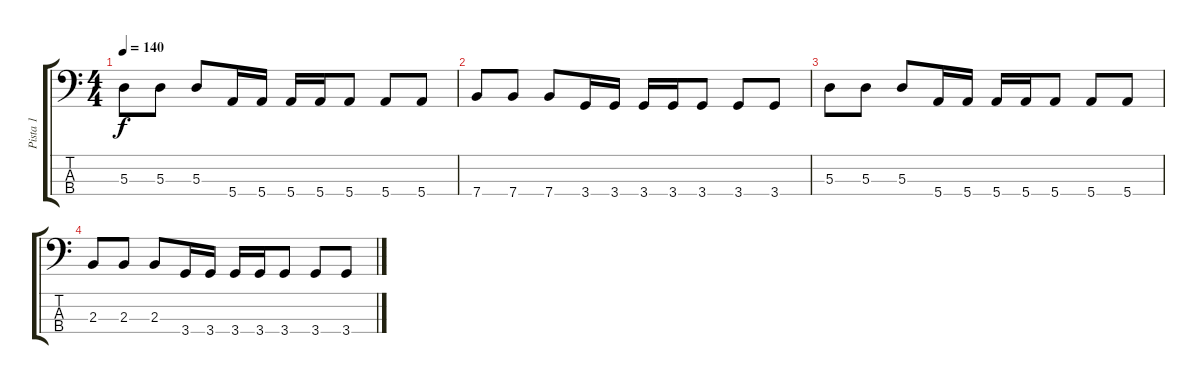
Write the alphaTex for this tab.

\track ("Pista 1" "Pista 1") {instrument electricbasspick}
\staff {score tabs}
\tuning (G2 D2 A1 E1) {hide}
\ts (4 4)
\tempo 140
\clef f4
\ks c
5.3.8{dy f} 5.3.8 5.3.8 5.4.16 5.4.16 5.4.16 5.4.16 5.4.8 5.4.8 5.4.8 |
7.4.8 7.4.8 7.4.8 3.4.16 3.4.16 3.4.16 3.4.16 3.4.8 3.4.8 3.4.8 |
5.3.8 5.3.8 5.3.8 5.4.16 5.4.16 5.4.16 5.4.16 5.4.8 5.4.8 5.4.8 |
2.3.8 2.3.8 2.3.8 3.4.16 3.4.16 3.4.16 3.4.16 3.4.8 3.4.8 3.4.8
